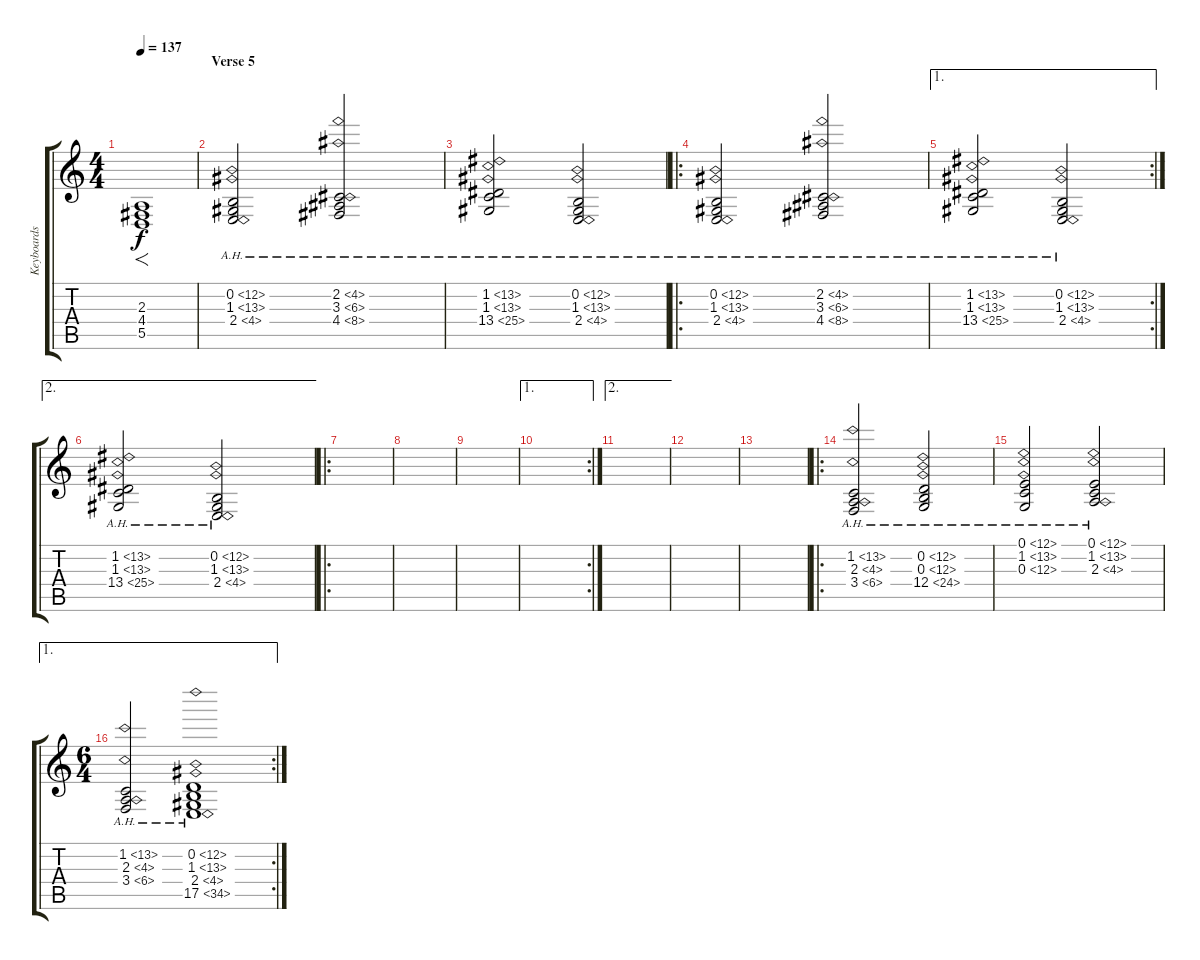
\track ("Keyboards 1" "Keyboards ") {instrument stringensemble1}
\staff {score tabs}
\tuning (E4 B3 G3 D3 A2 E2) {hide}
\ts (4 4)
\tempo 137
\clef g2
\ks c
(2.3 4.4 5.5).1{f dy f} |
\section ("" "Verse 5")
(0.2{ah 12} 1.3{ah 12} 2.4{ah 2}).2 (2.2{ah 2} 3.3{ah 3} 4.4{ah 4}).2 |
(1.2{ah 12} 1.3{ah 12} 13.4{ah 12}).2 (0.2{ah 12} 1.3{ah 12} 2.4{ah 2}).2 |
\ro
(0.2{ah 12} 1.3{ah 12} 2.4{ah 2}).2 (2.2{ah 2} 3.3{ah 3} 4.4{ah 4}).2 |
\ae 1
\rc 2
(1.2{ah 12} 1.3{ah 12} 13.4{ah 12}).2 (0.2{ah 12} 1.3{ah 12} 2.4{ah 2}).2 |
\ae 2
(1.2{ah 12} 1.3{ah 12} 13.4{ah 12}).2 (0.2{ah 12} 1.3{ah 12} 2.4{ah 2}).2 |
\ro
|
|
|
\ae 1
\rc 2
|
\ae 2
|
|
|
\ro
(1.2{ah 12} 2.3{ah 2} 3.4{ah 3}).2 (0.2{ah 12} 0.3{ah 12} 12.4{ah 12}).2 |
(0.1{ah 12} 1.2{ah 12} 0.3{ah 12}).2 (0.1{ah 12} 1.2{ah 12} 2.3{ah 2}).2 |
\ae 1
\rc 2
\ts (6 4)
(1.2{ah 12} 2.3{ah 2} 3.4{ah 3}).2 (0.2{ah 12} 1.3{ah 12} 2.4{ah 2} 17.5{ah 17}).1
